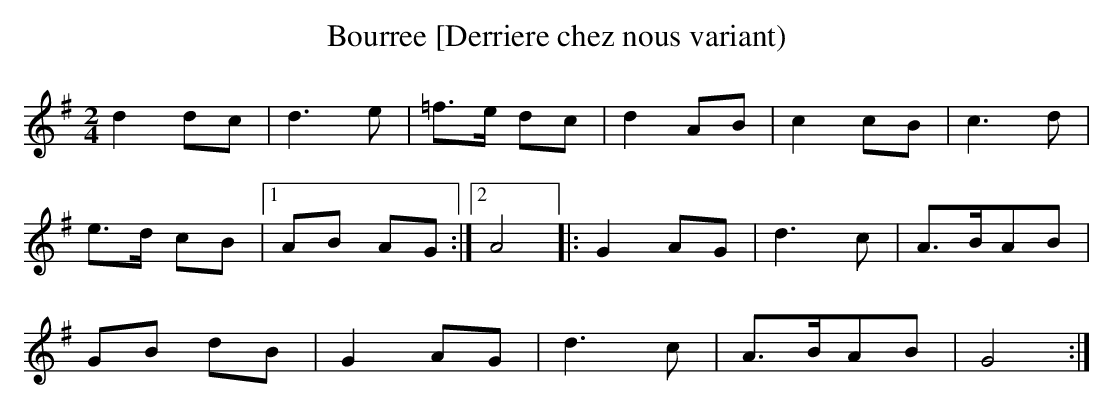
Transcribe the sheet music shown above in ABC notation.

X:1
T:Bourree [Derriere chez nous variant)
L:1/8
M:2/4
K:G major
d2dc | d3e | =f>e dc | d2AB | c2cB | c3d |
e>d cB |1 AB AG :|2 A4 |: G2AG | d3c | A>BAB |
GB dB |G2AG | d3c | A>BAB | G4 :|
